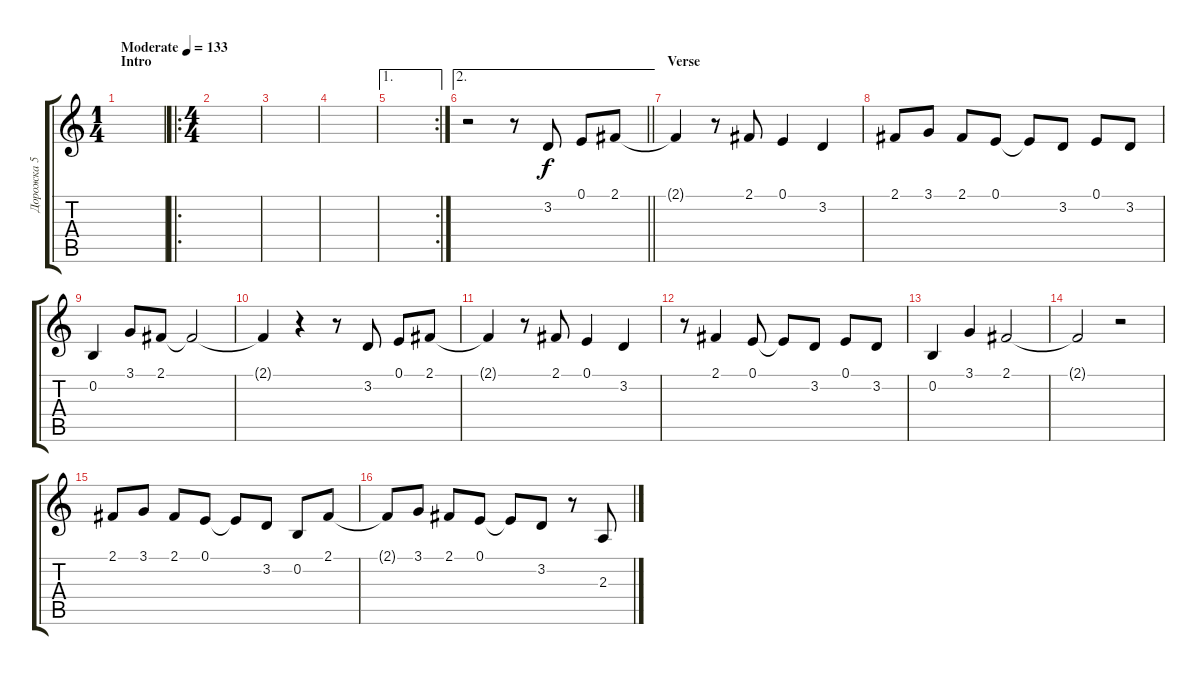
\track ("Дорожка 5" "Дорожка 5") {instrument altosax}
\staff {score tabs}
\tuning (E4 B3 G3 D3 A2 E2) {hide}
\ts (1 4)
\section ("" "Intro")
\tempo (133 "Moderate")
\clef g2
\ks c
|
\ro
\ts (4 4)
|
|
|
\ae 1
\rc 2
|
\ae 2
\barLineRight lightlight
r.2 r.8 3.2.8 0.1.8 2.1.8 |
\section ("" "Verse")
2.1{t}.4 r.8 2.1.8 0.1.4 3.2.4 |
2.1.8 3.1.8 2.1.8 0.1.8 0.1{t}.8 3.2.8 0.1.8 3.2.8 |
0.2.4 3.1.8 2.1.8 2.1{t}.2 |
2.1{t}.4 r.4 r.8 3.2.8 0.1.8 2.1.8 |
2.1{t}.4 r.8 2.1.8 0.1.4 3.2.4 |
r.8 2.1.4 0.1.8 0.1{t}.8 3.2.8 0.1.8 3.2.8 |
0.2.4 3.1.4 2.1.2 |
2.1{t}.2 r.2 |
2.1.8 3.1.8 2.1.8 0.1.8 0.1{t}.8 3.2.8 0.2.8 2.1.8 |
2.1{t}.8 3.1.8 2.1.8 0.1.8 0.1{t}.8 3.2.8 r.8 2.3.8
